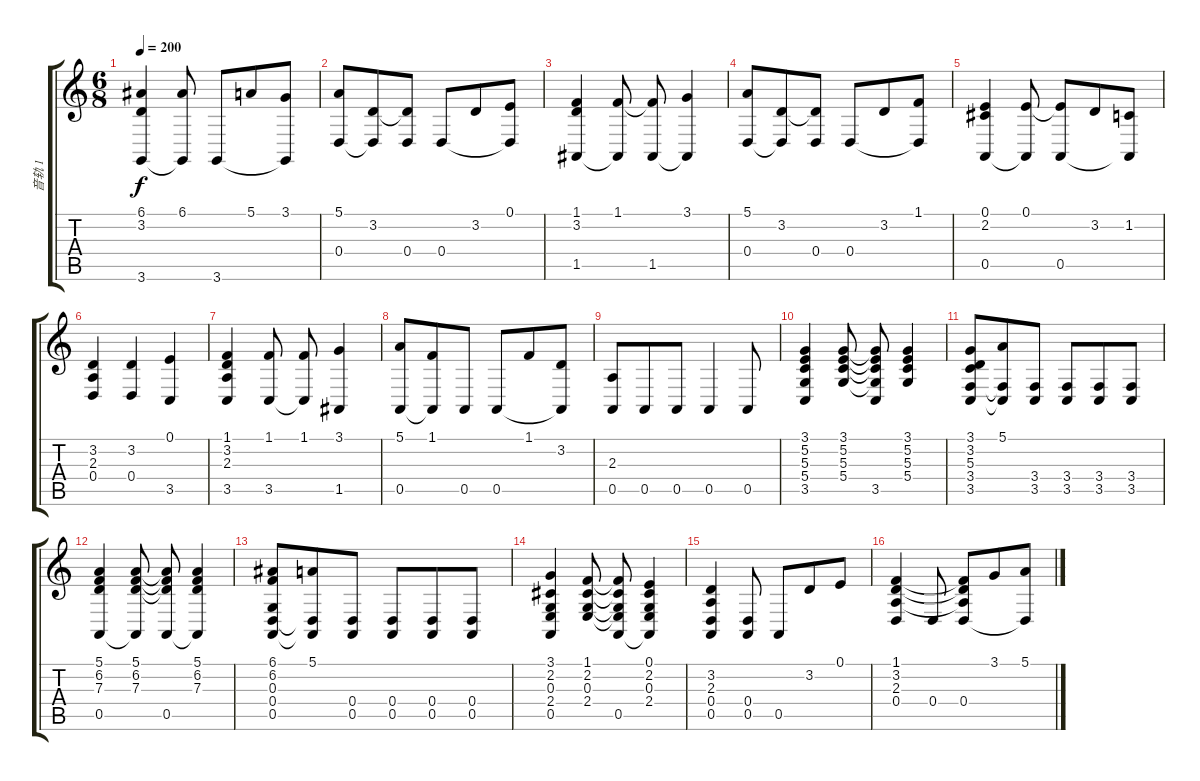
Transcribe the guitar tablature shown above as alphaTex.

\track ("音轨 1" "音轨 1") {instrument acousticgrandpiano}
\staff {score tabs}
\tuning (E4 B3 G3 D3 A2 E2) {hide}
\ts (6 8)
\tempo 200
\clef g2
\ks c
(6.1 3.2 3.6).4{dy f} (6.1 3.6{t}).8 3.6.8 5.1.8 (3.1 3.6{t}).8 |
(5.1 0.4).8 (3.2 0.4{t}).8 (3.2{t} 0.4).8 0.4.8 3.2.8 (0.1 0.4{t}).8 |
(1.1 3.2 1.5).4 (1.1 1.5{t}).8 (1.1{t} 1.5).8 (3.1 1.5{t}).4 |
(5.1 0.4).8 (3.2 0.4{t}).8 (3.2{t} 0.4).8 0.4.8 3.2.8 (1.1 0.4{t}).8 |
(0.1 2.2 0.5).4 (0.1 0.5{t}).8 (0.1{t} 0.5).8 3.2.8 (1.2 0.5{t}).8 |
(3.2 2.3 0.4).4 (3.2 0.4).4 (0.1 3.5).4 |
(1.1 3.2 2.3 3.5).4 (1.1 3.5).8 (1.1 3.5{t}).8 (3.1 1.5).4 |
(5.1 0.5).8 (1.1 0.5{t}).8 0.5.8 0.5.8 1.1.8 (3.2 0.5{t}).8 |
(2.3 0.5).8 0.5.8 0.5.8 0.5.4 0.5.8 |
(3.1 5.2 5.3 5.4 3.5).4 (3.1 5.2 5.3 5.4).8 (3.1{t} 5.2{t} 5.3{t} 5.4{t} 3.5).8 (3.1 5.2 5.3 5.4).4 |
(3.1 3.2 5.3 3.4 3.5).8 (5.1 3.4{t} 3.5{t}).8 (3.4 3.5).8 (3.4 3.5).8 (3.4 3.5).8 (3.4 3.5).8 |
(5.1 6.2 7.3 0.5).4 (5.1 6.2 7.3 0.5{t}).8 (5.1{t} 6.2{t} 7.3{t} 0.5).8 (5.1 6.2 7.3 0.5{t}).4 |
(6.1 6.2 0.3 0.4 0.5).8 (5.1 0.4{t} 0.5{t}).8 (0.4 0.5).8 (0.4 0.5).8 (0.4 0.5).8 (0.4 0.5).8 |
(3.1 2.2 0.3 2.4 0.5).4 (1.1 2.2 0.3 2.4).8 (1.1{t} 2.2{t} 0.3{t} 2.4{t} 0.5).8 (0.1 2.2 0.3 2.4 0.5{t}).4 |
(3.2 2.3 0.4 0.5).4 (0.4 0.5).8 0.5.8 3.2.8 0.1.8 |
(1.1 3.2 2.3 0.4).4 0.4.8 (1.1{t} 3.2{t} 2.3{t} 0.4).8 3.1.8 (5.1 0.4{t}).8
